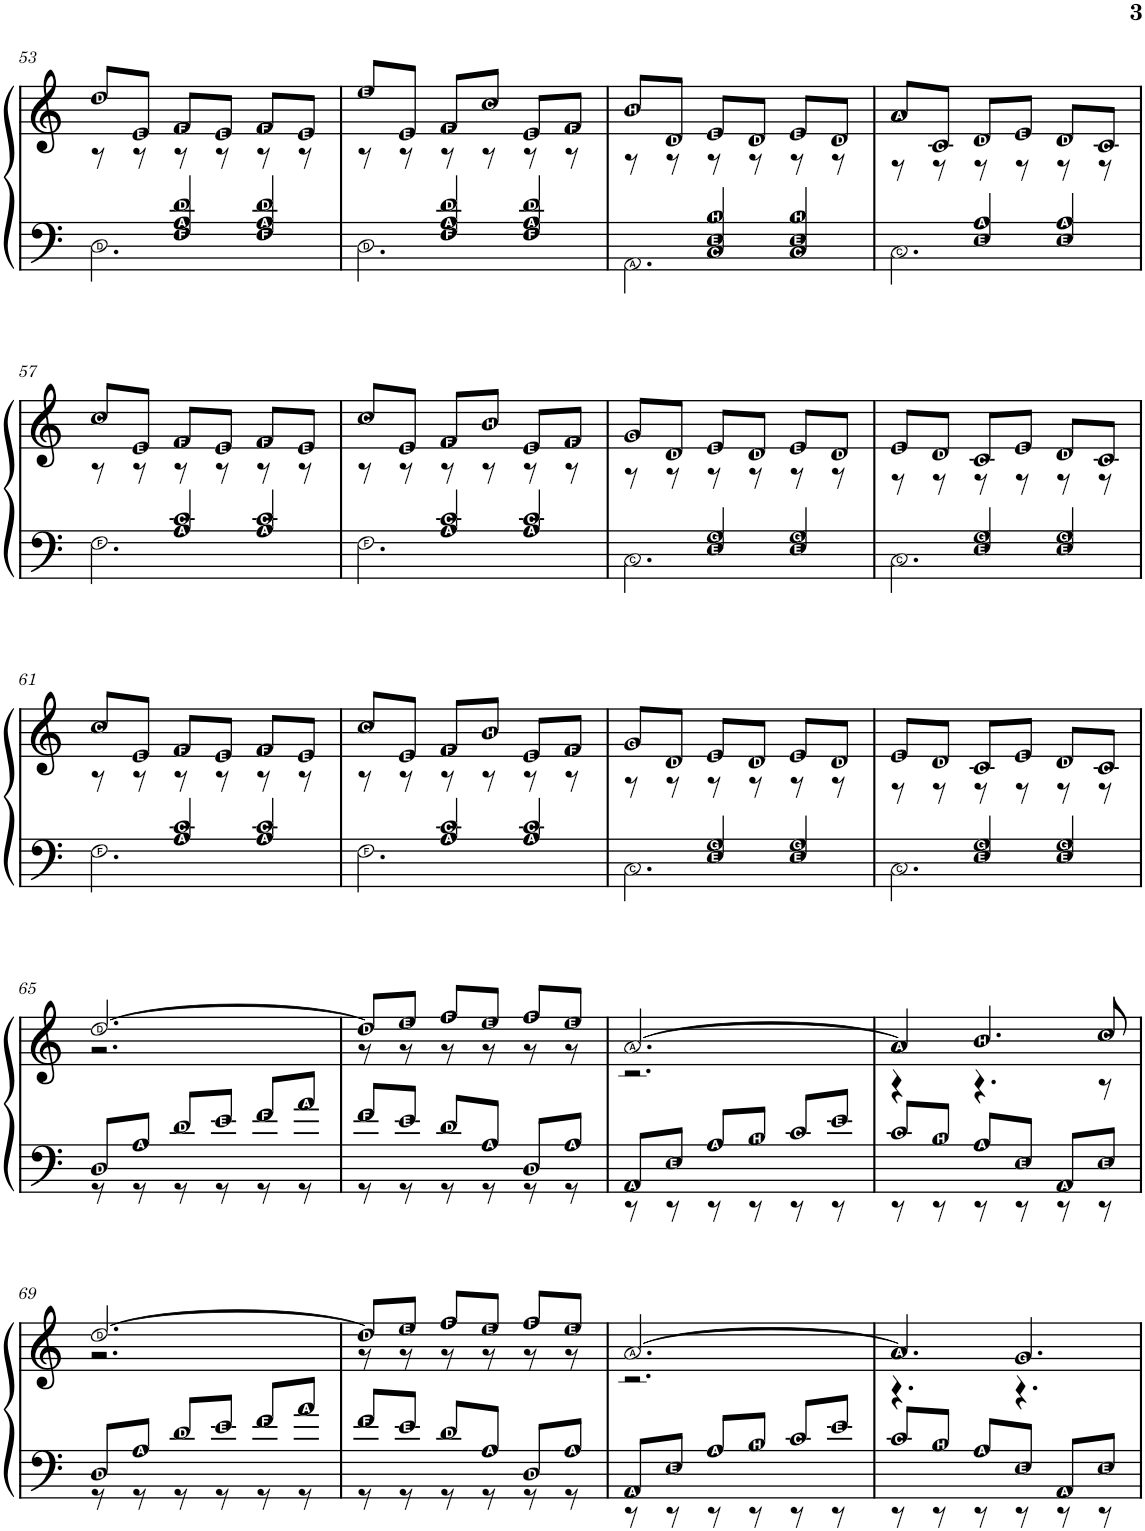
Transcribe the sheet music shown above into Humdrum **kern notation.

**kern	**kern
*part1	*part1
*staff2	*staff1
*I"Piyano	*
!!LO:PB:g=z
*clefF4	*clefG2
*k[]	*k[]
*M3/4	*M3/4
=53	=53
*^	*^
2.D\	4ryy	8dd/L	8r
.	.	8e/J	8r
.	4F/ 4A/ 4d/	8f/L	8r
.	.	8e/J	8r
.	4F/ 4A/ 4d/	8f/L	8r
.	.	8e/J	8r
=54	=54	=54	=54
2.D\	4ryy	8ee/L	8r
.	.	8e/J	8r
.	4F/ 4A/ 4d/	8f/L	8r
.	.	8cc/J	8r
.	4F/ 4A/ 4d/	8e/L	8r
.	.	8f/J	8r
=55	=55	=55	=55
2.AA\	4ryy	8b/L	8r
.	.	8d/J	8r
.	4C/ 4E/ 4B/	8e/L	8r
.	.	8d/J	8r
.	4C/ 4E/ 4B/	8e/L	8r
.	.	8d/J	8r
=56	=56	=56	=56
2.C\	4ryy	8a/L	8r
.	.	8c/J	8r
.	4E/ 4A/	8d/L	8r
.	.	8e/J	8r
.	4E/ 4A/	8d/L	8r
.	.	8c/J	8r
!!LO:LB:g=z	!!
=57	=57	=57	=57
2.F\	4ryy	8cc/L	8r
.	.	8e/J	8r
.	4A/ 4c/	8f/L	8r
.	.	8e/J	8r
.	4A/ 4c/	8f/L	8r
.	.	8e/J	8r
=58	=58	=58	=58
2.F\	4ryy	8cc/L	8r
.	.	8e/J	8r
.	4A/ 4c/	8f/L	8r
.	.	8b/J	8r
.	4A/ 4c/	8e/L	8r
.	.	8f/J	8r
=59	=59	=59	=59
2.C\	4ryy	8g/L	8r
.	.	8d/J	8r
.	4E/ 4G/	8e/L	8r
.	.	8d/J	8r
.	4E/ 4G/	8e/L	8r
.	.	8d/J	8r
=60	=60	=60	=60
2.C\	4ryy	8e/L	8r
.	.	8d/J	8r
.	4E/ 4G/	8c/L	8r
.	.	8e/J	8r
.	4E/ 4G/	8d/L	8r
.	.	8c/J	8r
!!LO:LB:g=z	!!
=61	=61	=61	=61
2.F\	4ryy	8cc/L	8r
.	.	8e/J	8r
.	4A/ 4c/	8f/L	8r
.	.	8e/J	8r
.	4A/ 4c/	8f/L	8r
.	.	8e/J	8r
=62	=62	=62	=62
2.F\	4ryy	8cc/L	8r
.	.	8e/J	8r
.	4A/ 4c/	8f/L	8r
.	.	8b/J	8r
.	4A/ 4c/	8e/L	8r
.	.	8f/J	8r
=63	=63	=63	=63
2.C\	4ryy	8g/L	8r
.	.	8d/J	8r
.	4E/ 4G/	8e/L	8r
.	.	8d/J	8r
.	4E/ 4G/	8e/L	8r
.	.	8d/J	8r
=64	=64	=64	=64
2.C\	4ryy	8e/L	8r
.	.	8d/J	8r
.	4E/ 4G/	8c/L	8r
.	.	8e/J	8r
.	4E/ 4G/	8d/L	8r
.	.	8c/J	8r
!!LO:LB:g=z	!!
=65	=65	=65	=65
8D/L	8r	[2.dd/	2.r
8A/J	8r	.	.
8d/L	8r	.	.
8e/J	8r	.	.
8f/L	8r	.	.
8a/J	8r	.	.
=66	=66	=66	=66
8f/L	8r	8dd/L]	8r
8e/J	8r	8ee/J	8r
8d/L	8r	8ff/L	8r
8A/J	8r	8ee/J	8r
8D/L	8r	8ff/L	8r
8A/J	8r	8ee/J	8r
=67	=67	=67	=67
8AA/L	8r	[2.a/	2.r
8E/J	8r	.	.
8A/L	8r	.	.
8B/J	8r	.	.
8c/L	8r	.	.
8e/J	8r	.	.
=68	=68	=68	=68
8c/L	8r	4a/]	4r
8B/J	8r	.	.
8A/L	8r	4.b/	4.r
8E/J	8r	.	.
8AA/L	8r	.	.
8E/J	8r	8cc/	8r
!!LO:LB:g=z	!!
=69	=69	=69	=69
8D/L	8r	[2.dd/	2.r
8A/J	8r	.	.
8d/L	8r	.	.
8e/J	8r	.	.
8f/L	8r	.	.
8a/J	8r	.	.
=70	=70	=70	=70
8f/L	8r	8dd/L]	8r
8e/J	8r	8ee/J	8r
8d/L	8r	8ff/L	8r
8A/J	8r	8ee/J	8r
8D/L	8r	8ff/L	8r
8A/J	8r	8ee/J	8r
=71	=71	=71	=71
8AA/L	8r	[2.a/	2.r
8E/J	8r	.	.
8A/L	8r	.	.
8B/J	8r	.	.
8c/L	8r	.	.
8e/J	8r	.	.
=72	=72	=72	=72
8c/L	8r	4.a/]	4.r
8B/J	8r	.	.
8A/L	8r	.	.
8E/J	8r	4.g/	4.r
8AA/L	8r	.	.
8E/J	8r	.	.
*v	*v	*	*
*	*v	*v
=	=
*-	*-
